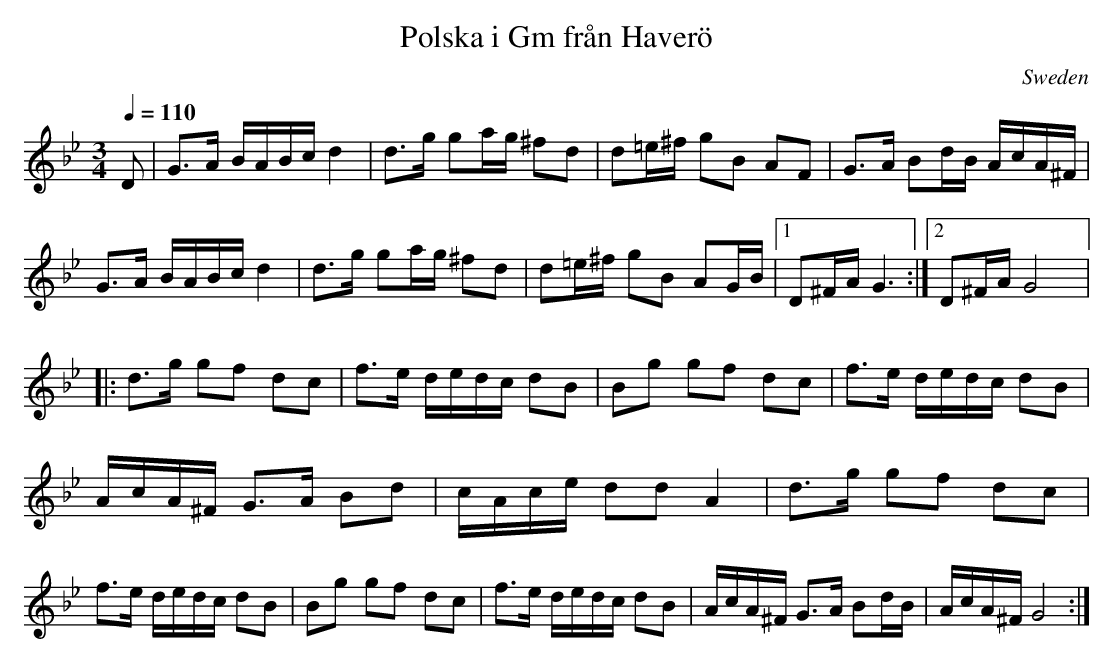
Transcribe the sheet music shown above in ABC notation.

X:1
T:Polska i Gm från Haverö
L:1/16
M:3/4
O:Sweden
Q:1/4=110
K:G min
D2|G3A BABc d4|d3g g2ag ^f2d2|d2=e^f g2B2 A2F2|\
G3A B2dB AcA^F|G3A BABc d4|d3g g2ag ^f2d2|\
d2=e^f g2B2 A2GB|1D2^FA G6:|2D2^FA G8|:\
d3g g2f2 d2c2|f3e dedc d2B2|B2g2 g2f2 d2c2|\
f3e dedc d2B2|AcA^F G3A B2d2|cAce d2d2 A4|\
d3g g2f2 d2c2|f3e dedc d2B2|B2g2 g2f2 d2c2|\
f3e dedc d2B2|AcA^F G3A B2dB|AcA^F G8:|
